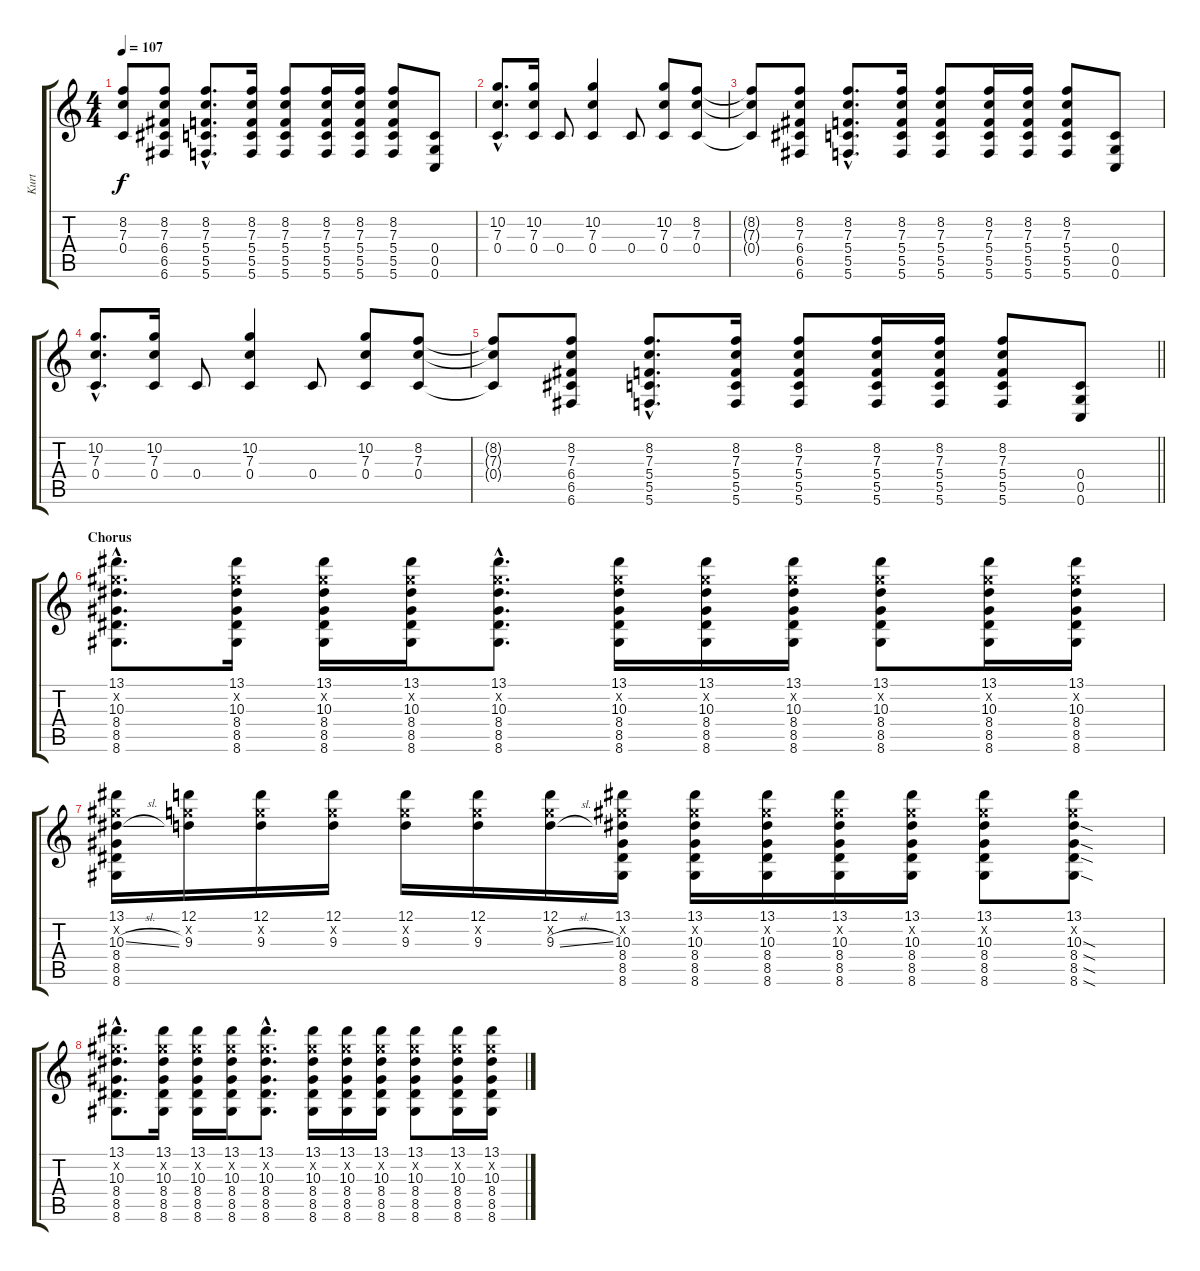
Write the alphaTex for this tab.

\track ("Kurt" "Kurt") {instrument distortionguitar}
\staff {score tabs}
\tuning (D4 A3 F3 C3 G2 C2) {hide}
\ts (4 4)
\tempo 107
\clef g2
\ks c
(8.2{t} 7.3{t} 0.4{t}).8{dy f} (8.2 7.3 6.4 6.5 6.6).8 (8.2{hac} 7.3{hac} 5.4{hac} 5.5{hac} 5.6{hac}).8{d} (8.2 7.3 5.4 5.5 5.6).16 (8.2 7.3 5.4 5.5 5.6).8 (8.2 7.3 5.4 5.5 5.6).16 (8.2 7.3 5.4 5.5 5.6).16 (8.2 7.3 5.4 5.5 5.6).8 (0.4 0.5 0.6).8 |
(10.2{hac} 7.3{hac} 0.4{hac}).8{d} (10.2 7.3 0.4).16 0.4.8 (10.2 7.3 0.4).4 0.4.8 (10.2 7.3 0.4).8 (8.2 7.3 0.4).8 |
(8.2{t} 7.3{t} 0.4{t}).8 (8.2 7.3 6.4 6.5 6.6).8 (8.2{hac} 7.3{hac} 5.4{hac} 5.5{hac} 5.6{hac}).8{d} (8.2 7.3 5.4 5.5 5.6).16 (8.2 7.3 5.4 5.5 5.6).8 (8.2 7.3 5.4 5.5 5.6).16 (8.2 7.3 5.4 5.5 5.6).16 (8.2 7.3 5.4 5.5 5.6).8 (0.4 0.5 0.6).8 |
(10.2{hac} 7.3{hac} 0.4{hac}).8{d} (10.2 7.3 0.4).16 0.4.8 (10.2 7.3 0.4).4 0.4.8 (10.2 7.3 0.4).8 (8.2 7.3 0.4).8 |
\barLineRight lightlight
(8.2{t} 7.3{t} 0.4{t}).8 (8.2 7.3 6.4 6.5 6.6).8 (8.2{hac} 7.3{hac} 5.4{hac} 5.5{hac} 5.6{hac}).8{d} (8.2 7.3 5.4 5.5 5.6).16 (8.2 7.3 5.4 5.5 5.6).8 (8.2 7.3 5.4 5.5 5.6).16 (8.2 7.3 5.4 5.5 5.6).16 (8.2 7.3 5.4 5.5 5.6).8 (0.4 0.5 0.6).8 |
\section ("" "Chorus")
(13.1{hac} 11.2{hac x} 10.3{hac} 8.4{hac} 8.5{hac} 8.6{hac}).8{d} (13.1 11.2{x} 10.3 8.4 8.5 8.6).16 (13.1 11.2{x} 10.3 8.4 8.5 8.6).16 (13.1 11.2{x} 10.3 8.4 8.5 8.6).16 (13.1{hac} 11.2{hac x} 10.3{hac} 8.4{hac} 8.5{hac} 8.6{hac}).8{d} (13.1 11.2{x} 10.3 8.4 8.5 8.6).16 (13.1 11.2{x} 10.3 8.4 8.5 8.6).16 (13.1 11.2{x} 10.3 8.4 8.5 8.6).16 (13.1 11.2{x} 10.3 8.4 8.5 8.6).8 (13.1 11.2{x} 10.3 8.4 8.5 8.6).16 (13.1 11.2{x} 10.3 8.4 8.5 8.6).16 |
(13.1 11.2{x} 10.3{sl} 8.4 8.5 8.6).16 (12.1 10.2{x} 9.3).16 (12.1 10.2{x} 9.3).16 (12.1 10.2{x} 9.3).16 (12.1 10.2{x} 9.3).16 (12.1 10.2{x} 9.3).16 (12.1 10.2{x} 9.3{sl}).16 (13.1 11.2{x} 10.3 8.4 8.5 8.6).16 (13.1 11.2{x} 10.3 8.4 8.5 8.6).16 (13.1 11.2{x} 10.3 8.4 8.5 8.6).16 (13.1 11.2{x} 10.3 8.4 8.5 8.6).16 (13.1 11.2{x} 10.3 8.4 8.5 8.6).16 (13.1 11.2{x} 10.3 8.4 8.5 8.6).8 (13.1 11.2{x} 10.3{sod} 8.4{sod} 8.5{sod} 8.6{sod}).8 |
(13.1{hac} 11.2{hac x} 10.3{hac} 8.4{hac} 8.5{hac} 8.6{hac}).8{d} (13.1 11.2{x} 10.3 8.4 8.5 8.6).16 (13.1 11.2{x} 10.3 8.4 8.5 8.6).16 (13.1 11.2{x} 10.3 8.4 8.5 8.6).16 (13.1{hac} 11.2{hac x} 10.3{hac} 8.4{hac} 8.5{hac} 8.6{hac}).8{d} (13.1 11.2{x} 10.3 8.4 8.5 8.6).16 (13.1 11.2{x} 10.3 8.4 8.5 8.6).16 (13.1 11.2{x} 10.3 8.4 8.5 8.6).16 (13.1 11.2{x} 10.3 8.4 8.5 8.6).8 (13.1 11.2{x} 10.3 8.4 8.5 8.6).16 (13.1 11.2{x} 10.3 8.4 8.5 8.6).16
